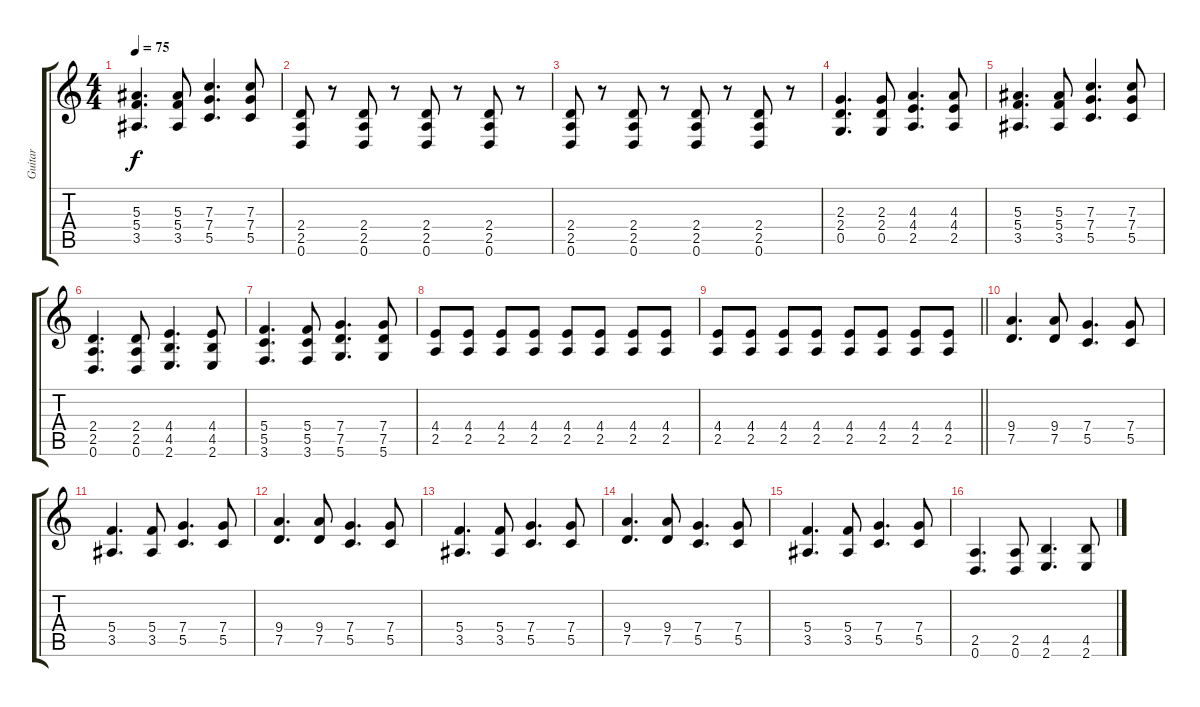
\track ("Guitar" "Guitar") {instrument distortionguitar}
\staff {score tabs}
\tuning (D4 A3 F3 C3 G2 D2) {hide}
\ts (4 4)
\tempo 75
\clef g2
\ks c
(5.3 5.4 3.5).4{d dy f} (5.3 5.4 3.5).8 (7.3 7.4 5.5).4{d} (7.3 7.4 5.5).8 |
(2.4 2.5 0.6).8 r.8 (2.4 2.5 0.6).8 r.8 (2.4 2.5 0.6).8 r.8 (2.4 2.5 0.6).8 r.8 |
(2.4 2.5 0.6).8 r.8 (2.4 2.5 0.6).8 r.8 (2.4 2.5 0.6).8 r.8 (2.4 2.5 0.6).8 r.8 |
(2.3 2.4 0.5).4{d} (2.3 2.4 0.5).8 (4.3 4.4 2.5).4{d} (4.3 4.4 2.5).8 |
(5.3 5.4 3.5).4{d} (5.3 5.4 3.5).8 (7.3 7.4 5.5).4{d} (7.3 7.4 5.5).8 |
(2.4 2.5 0.6).4{d} (2.4 2.5 0.6).8 (4.4 4.5 2.6).4{d} (4.4 4.5 2.6).8 |
(5.4 5.5 3.6).4{d} (5.4 5.5 3.6).8 (7.4 7.5 5.6).4{d} (7.4 7.5 5.6).8 |
(4.4 2.5).8 (4.4 2.5).8 (4.4 2.5).8 (4.4 2.5).8 (4.4 2.5).8 (4.4 2.5).8 (4.4 2.5).8 (4.4 2.5).8 |
\barLineRight lightlight
(4.4 2.5).8 (4.4 2.5).8 (4.4 2.5).8 (4.4 2.5).8 (4.4 2.5).8 (4.4 2.5).8 (4.4 2.5).8 (4.4 2.5).8 |
(9.4 7.5).4{d volume 13} (9.4 7.5).8 (7.4 5.5).4{d} (7.4 5.5).8 |
(5.4 3.5).4{d} (5.4 3.5).8 (7.4 5.5).4{d} (7.4 5.5).8 |
(9.4 7.5).4{d volume 13} (9.4 7.5).8 (7.4 5.5).4{d} (7.4 5.5).8 |
(5.4 3.5).4{d} (5.4 3.5).8 (7.4 5.5).4{d} (7.4 5.5).8 |
(9.4 7.5).4{d volume 13} (9.4 7.5).8 (7.4 5.5).4{d} (7.4 5.5).8 |
(5.4 3.5).4{d} (5.4 3.5).8 (7.4 5.5).4{d} (7.4 5.5).8 |
(2.5 0.6).4{d} (2.5 0.6).8 (4.5 2.6).4{d} (4.5 2.6).8
